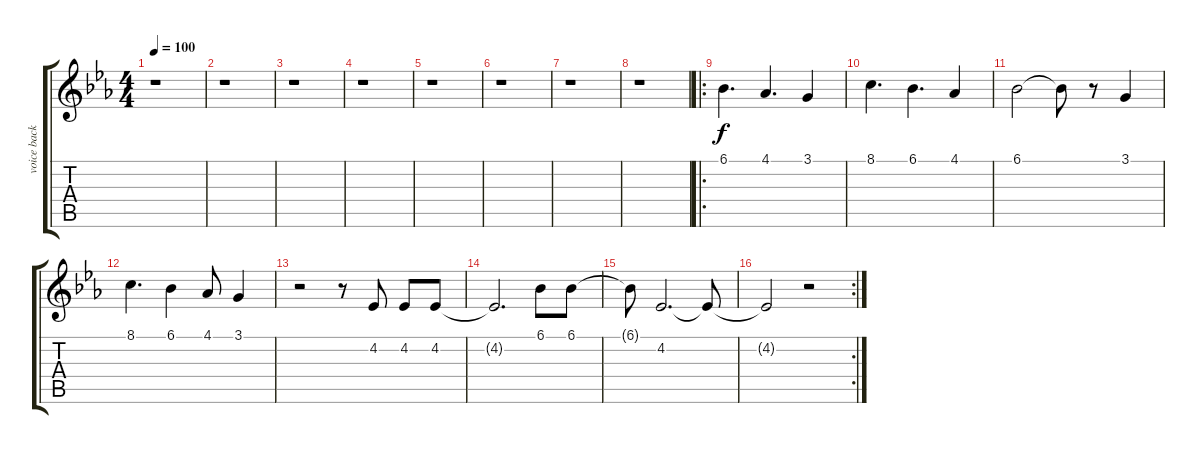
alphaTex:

\track ("voice backing" "voice back") {instrument violin}
\staff {score tabs}
\tuning (E4 B3 G3 D3 A2 E2) {hide}
\ts (4 4)
\tempo 100
\clef g2
\ks eb
r.1{dy f} |
r.1 |
r.1 |
r.1 |
r.1 |
r.1 |
r.1 |
r.1 |
\ro
6.1.4{d} 4.1.4{d} 3.1.4 |
8.1.4{d} 6.1.4{d} 4.1.4 |
6.1.2 6.1{t}.8 r.8 3.1.4 |
8.1.4{d} 6.1.4 4.1.8 3.1.4 |
r.2 r.8 4.2.8 4.2.8 4.2.8 |
4.2{t}.2{d} 6.1.8 6.1.8 |
6.1{t}.8 4.2.2{d} 4.2{t}.8 |
\rc 2
4.2{t}.2 r.2
